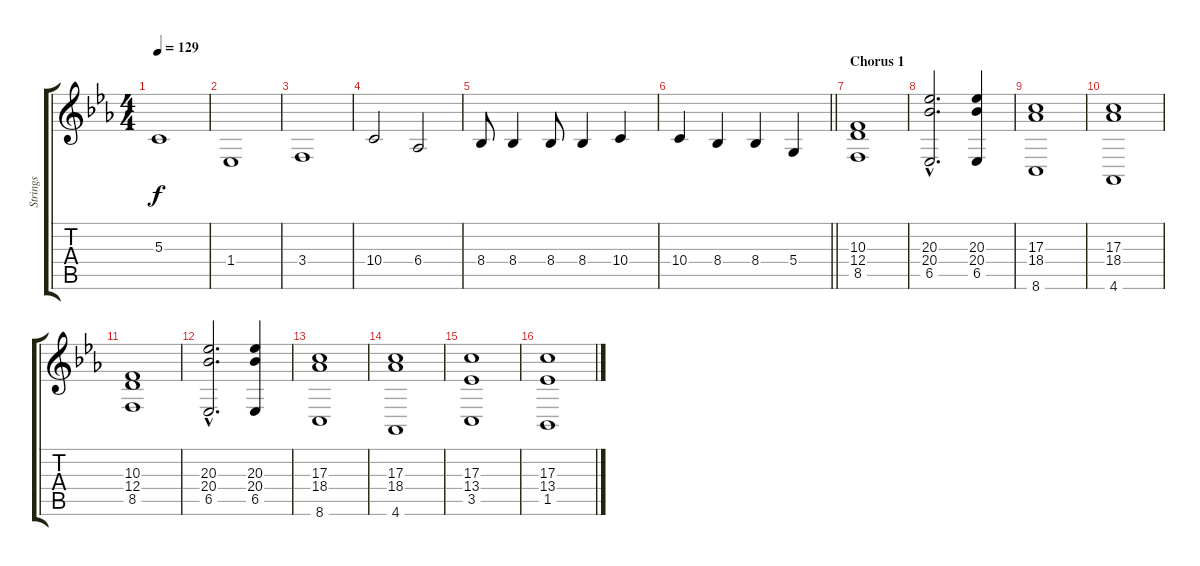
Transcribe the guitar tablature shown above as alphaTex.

\track ("Strings" "Strings") {instrument stringensemble1}
\staff {score tabs}
\tuning (E4 B3 G3 D3 A2 E2) {hide}
\ts (4 4)
\tempo 129
\clef g2
\ks eb
5.3.1{dy f} |
1.4.1 |
3.4.1 |
10.4.2 6.4.2 |
8.4.8 8.4.4 8.4.8 8.4.4 10.4.4 |
\barLineRight lightlight
10.4.4 8.4.4 8.4.4 5.4.4 |
\section ("" "Chorus 1")
(10.3 12.4 8.5).1 |
(20.3{hac} 20.4{hac} 6.5{hac}).2{d} (20.3 20.4 6.5).4 |
(17.3 18.4 8.6).1 |
(17.3 18.4 4.6).1 |
(10.3 12.4 8.5).1 |
(20.3{hac} 20.4{hac} 6.5{hac}).2{d} (20.3 20.4 6.5).4 |
(17.3 18.4 8.6).1 |
(17.3 18.4 4.6).1 |
(17.3 13.4 3.5).1 |
(17.3 13.4 1.5).1
